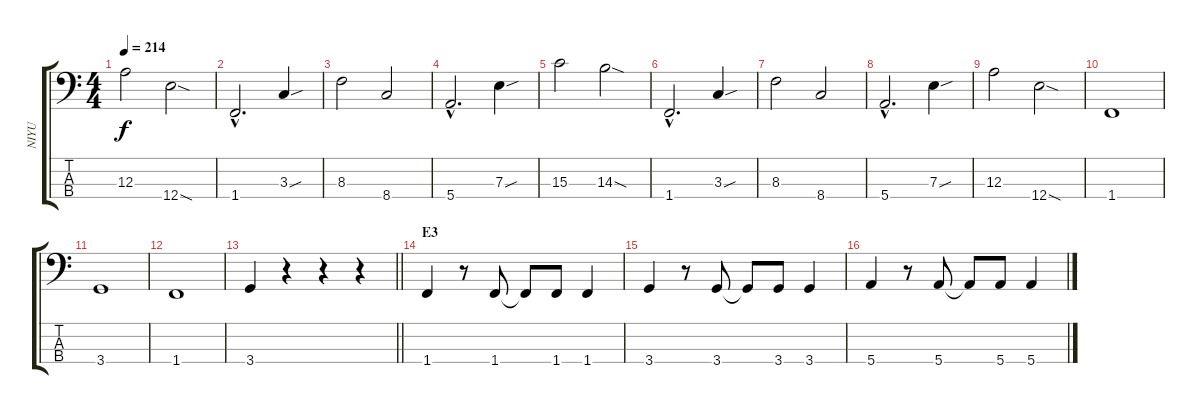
\track ("NIYU" "NIYU") {instrument electricbasspick}
\staff {score tabs}
\tuning (G2 D2 A1 E1) {hide}
\ts (4 4)
\tempo 214
\clef f4
\ks c
12.3.2{dy f} 12.4{sod}.2 |
1.4{hac}.2{d} 3.3{sou}.4 |
8.3.2 8.4.2 |
5.4{hac}.2{d} 7.3{sou}.4 |
15.3.2 14.3{sod}.2 |
1.4{hac}.2{d} 3.3{sou}.4 |
8.3.2 8.4.2 |
5.4{hac}.2{d} 7.3{sou}.4 |
12.3.2 12.4{sod}.2 |
1.4.1 |
3.4.1 |
1.4.1 |
\barLineRight lightlight
3.4.4 r.4 r.4 r.4 |
\section ("" "E3")
1.4.4 r.8 1.4.8 1.4{t}.8 1.4.8 1.4.4 |
3.4.4 r.8 3.4.8 3.4{t}.8 3.4.8 3.4.4 |
5.4.4 r.8 5.4.8 5.4{t}.8 5.4.8 5.4.4
